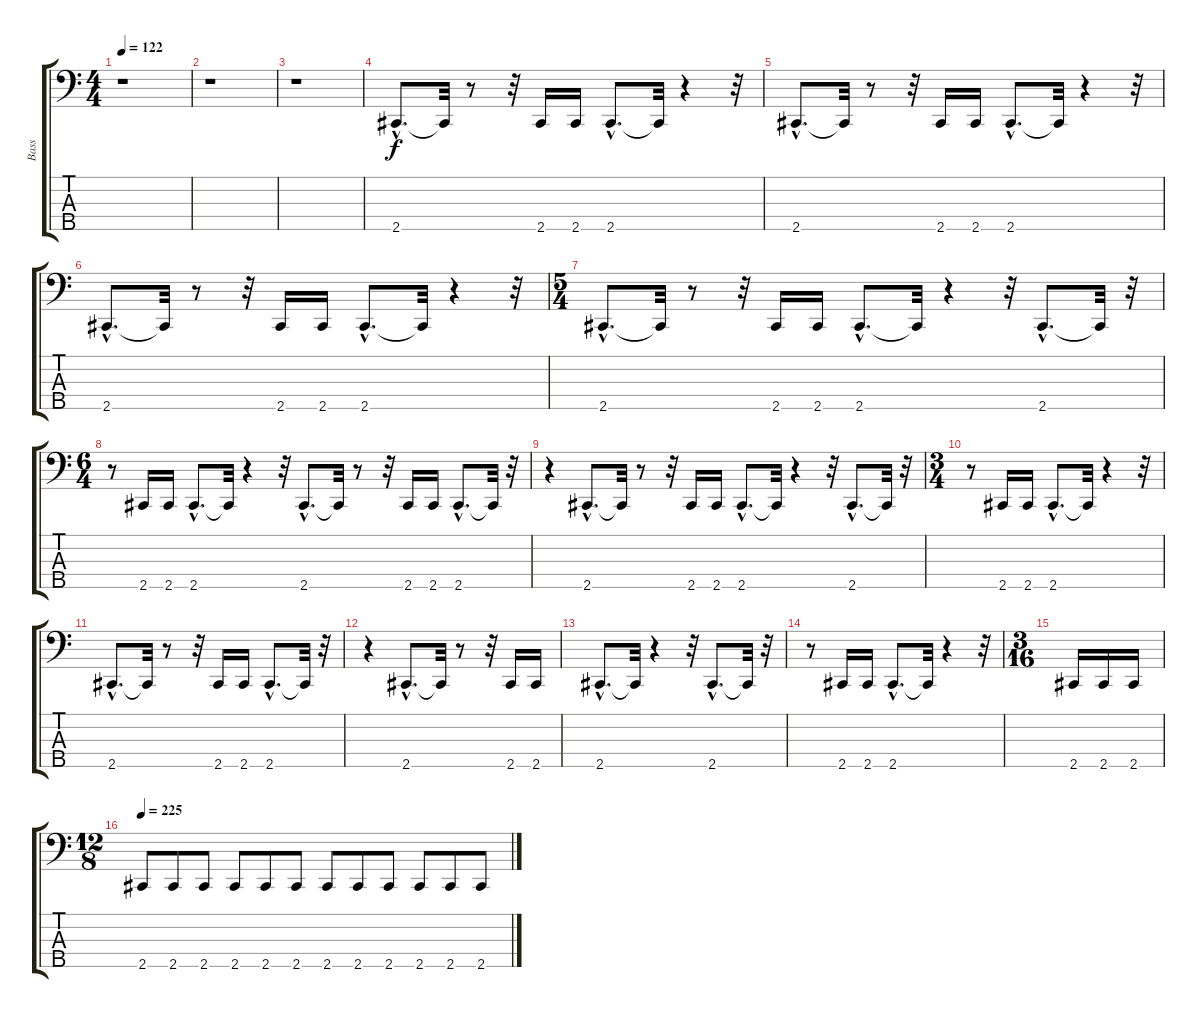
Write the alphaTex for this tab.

\track ("Bass" "Bass") {instrument electricbassfinger}
\staff {score tabs}
\tuning (G2 D2 A1 E1 B0) {hide}
\ts (4 4)
\tempo 122
\clef f4
\ks c
r.1{dy f instrument electricbassfinger} |
r.1 |
r.1 |
2.5{hac}.8{d} 2.5{t}.32 r.8 r.32 2.5.16 2.5.16 2.5{hac}.8{d} 2.5{t}.32 r.4 r.32 |
2.5{hac}.8{d} 2.5{t}.32 r.8 r.32 2.5.16 2.5.16 2.5{hac}.8{d} 2.5{t}.32 r.4 r.32 |
2.5{hac}.8{d} 2.5{t}.32 r.8 r.32 2.5.16 2.5.16 2.5{hac}.8{d} 2.5{t}.32 r.4 r.32 |
\ts (5 4)
2.5{hac}.8{d} 2.5{t}.32 r.8 r.32 2.5.16 2.5.16 2.5{hac}.8{d} 2.5{t}.32 r.4 r.32 2.5{hac}.8{d} 2.5{t}.32 r.32 |
\ts (6 4)
r.8 2.5.16 2.5.16 2.5{hac}.8{d} 2.5{t}.32 r.4 r.32 2.5{hac}.8{d} 2.5{t}.32 r.8 r.32 2.5.16 2.5.16 2.5{hac}.8{d} 2.5{t}.32 r.32 |
r.4 2.5{hac}.8{d} 2.5{t}.32 r.8 r.32 2.5.16 2.5.16 2.5{hac}.8{d} 2.5{t}.32 r.4 r.32 2.5{hac}.8{d} 2.5{t}.32 r.32 |
\ts (3 4)
r.8 2.5.16 2.5.16 2.5{hac}.8{d} 2.5{t}.32 r.4 r.32 |
2.5{hac}.8{d} 2.5{t}.32 r.8 r.32 2.5.16 2.5.16 2.5{hac}.8{d} 2.5{t}.32 r.32 |
r.4 2.5{hac}.8{d} 2.5{t}.32 r.8 r.32 2.5.16 2.5.16 |
2.5{hac}.8{d} 2.5{t}.32 r.4 r.32 2.5{hac}.8{d} 2.5{t}.32 r.32 |
r.8 2.5.16 2.5.16 2.5{hac}.8{d} 2.5{t}.32 r.4 r.32 |
\ts (3 16)
2.5.16 2.5.16 2.5.16 |
\ts (12 8)
\tempo 225
2.5.8 2.5.8 2.5.8 2.5.8 2.5.8 2.5.8 2.5.8 2.5.8 2.5.8 2.5.8 2.5.8 2.5.8
